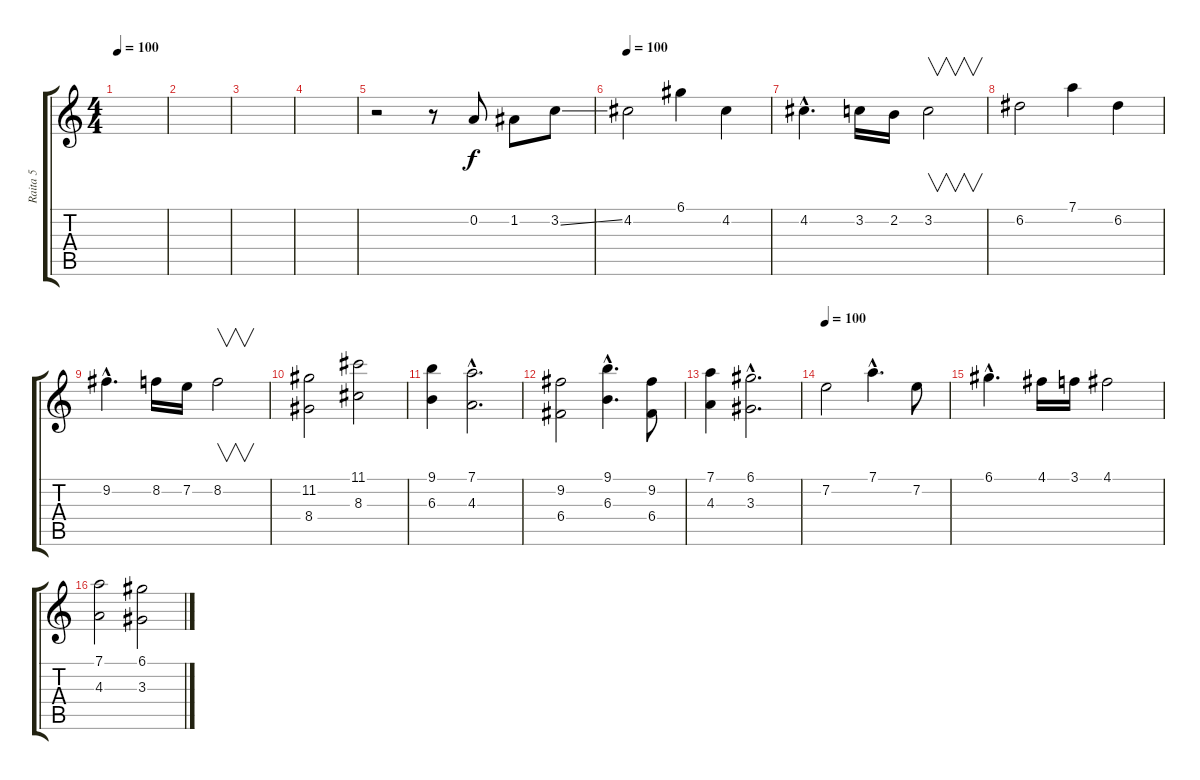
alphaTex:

\track ("Raita 5" "Raita 5") {instrument overdrivenguitar}
\staff {score tabs}
\tuning (D4 A3 F3 C3 G2 D2) {hide}
\ts (4 4)
\tempo 100
\clef g2
\ks c
|
|
|
|
r.2 r.8 0.2.8{dy f} 1.2.8 3.2{ss}.8 |
\tempo 100
4.2.2 6.1.4 4.2.4 |
4.2{hac}.4{d} 3.2.16 2.2.16 3.2.2{v} |
6.2.2 7.1.4 6.2.4 |
9.2{hac}.4{d} 8.2.16 7.2.16 8.2.2{v} |
(11.2 8.4).2 (11.1 8.3).2 |
(9.1 6.3).4 (7.1{hac} 4.3{hac}).2{d} |
(9.2 6.4).2 (9.1{hac} 6.3{hac}).4{d} (9.2 6.4).8 |
(7.1 4.3).4 (6.1{hac} 3.3{hac}).2{d} |
\tempo 100
7.2.2 7.1{hac}.4{d} 7.2.8 |
6.1{hac}.4{d} 4.1.16 3.1.16 4.1.2 |
(7.1 4.3).2 (6.1 3.3).2
